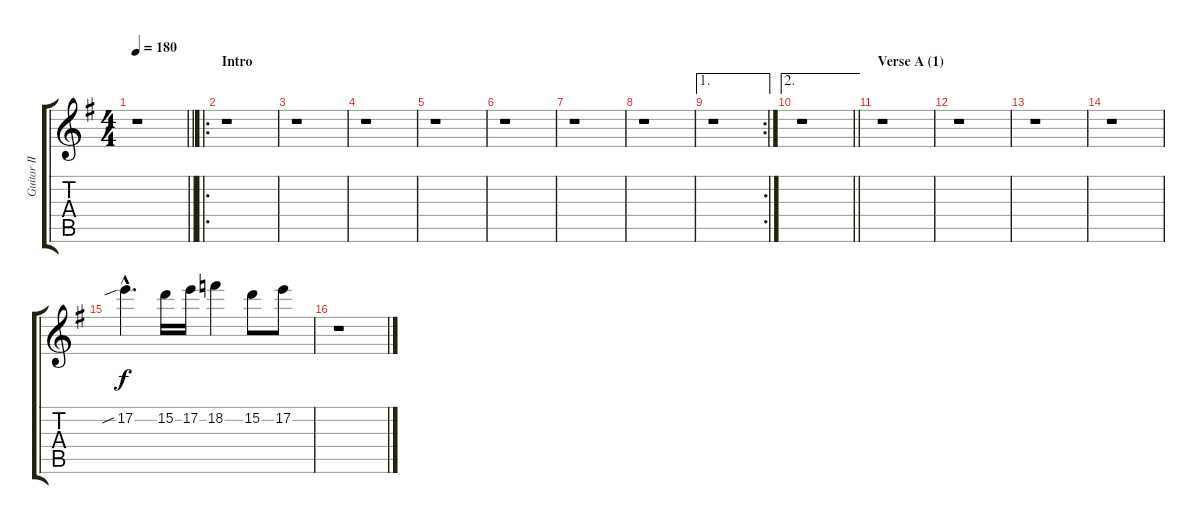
\track ("Guitar II (Aiji)" "Guitar II ") {instrument distortionguitar}
\staff {score tabs}
\tuning (E4 B3 G3 D3 A2 E2) {hide}
\ts (4 4)
\tempo 180
\clef g2
\barLineRight lightlight
\ks g
r.1{dy f instrument distortionguitar} |
\ro
\section ("" "Intro")
r.1 |
r.1 |
r.1 |
r.1 |
r.1 |
r.1 |
r.1 |
\ae 1
\rc 2
r.1 |
\ae 2
\barLineRight lightlight
r.1 |
\section ("" "Verse A (1)")
r.1 |
r.1 |
r.1 |
r.1 |
17.2{sib hac}.4{d} 15.2.16 17.2.16 18.2.4 15.2.8 17.2.8 |
r.1
